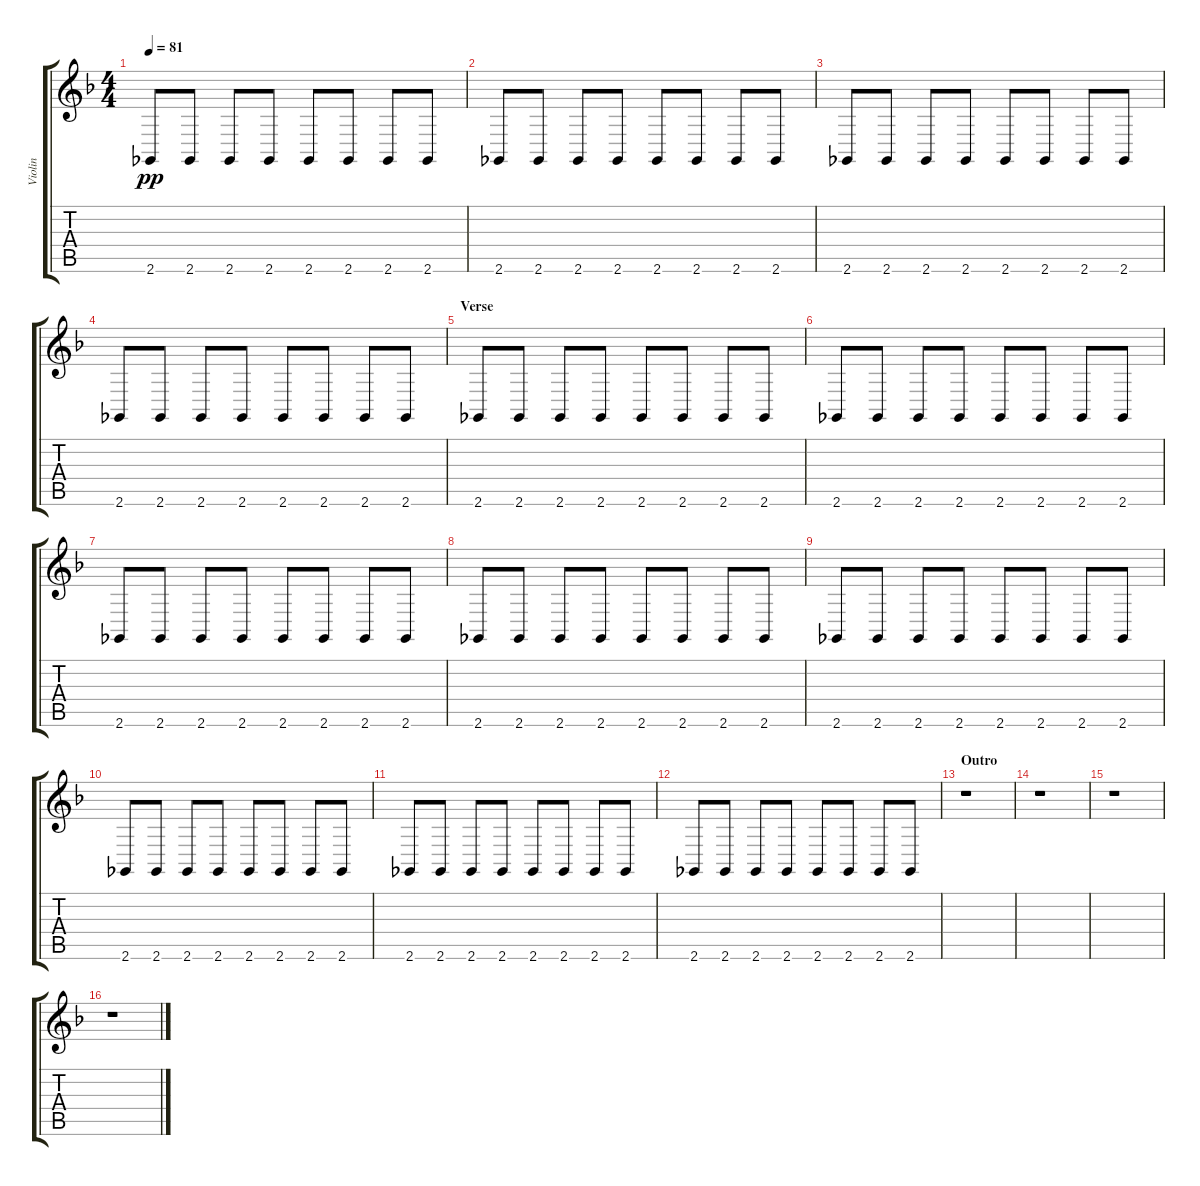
\track ("Violin" "Violin") {instrument viola}
\staff {score tabs}
\tuning (E4 B3 G3 D3 A2 E2) {hide}
\ts (4 4)
\tempo 81
\clef g2
\ks f
2.6.8{dy pp} 2.6.8 2.6.8 2.6.8 2.6.8 2.6.8 2.6.8 2.6.8 |
2.6.8 2.6.8 2.6.8 2.6.8 2.6.8 2.6.8 2.6.8 2.6.8 |
2.6.8 2.6.8 2.6.8 2.6.8 2.6.8 2.6.8 2.6.8 2.6.8 |
2.6.8 2.6.8 2.6.8 2.6.8 2.6.8 2.6.8 2.6.8 2.6.8 |
\section ("" "Verse")
2.6.8 2.6.8 2.6.8 2.6.8 2.6.8 2.6.8 2.6.8 2.6.8 |
2.6.8 2.6.8 2.6.8 2.6.8 2.6.8 2.6.8 2.6.8 2.6.8 |
2.6.8 2.6.8 2.6.8 2.6.8 2.6.8 2.6.8 2.6.8 2.6.8 |
2.6.8 2.6.8 2.6.8 2.6.8 2.6.8 2.6.8 2.6.8 2.6.8 |
2.6.8 2.6.8 2.6.8 2.6.8 2.6.8 2.6.8 2.6.8 2.6.8 |
2.6.8 2.6.8 2.6.8 2.6.8 2.6.8 2.6.8 2.6.8 2.6.8 |
2.6.8 2.6.8 2.6.8 2.6.8 2.6.8 2.6.8 2.6.8 2.6.8 |
2.6.8 2.6.8 2.6.8 2.6.8 2.6.8 2.6.8 2.6.8 2.6.8 |
\section ("" "Outro")
r.1 |
r.1 |
r.1 |
r.1
